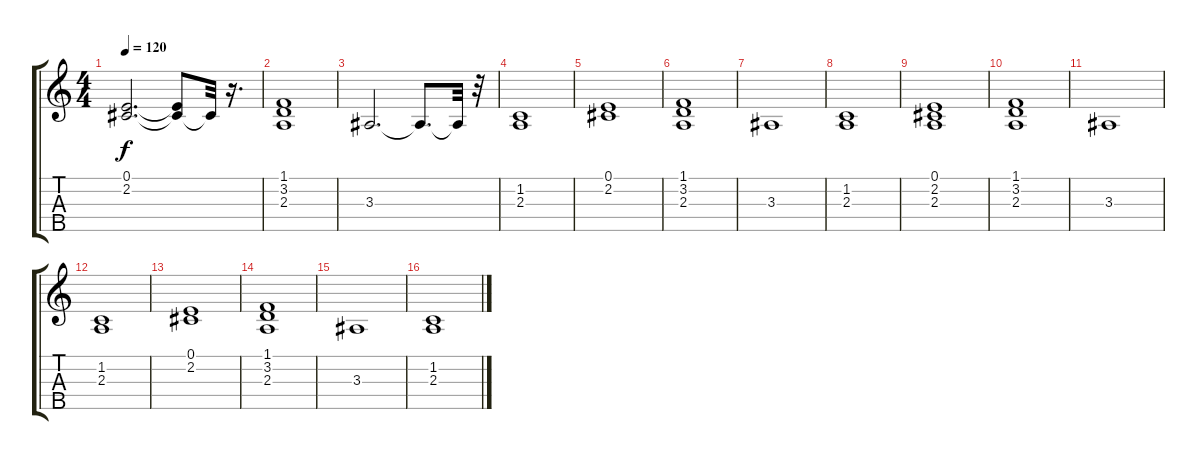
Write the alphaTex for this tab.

\track "" {instrument synthstrings1}
\staff {score tabs}
\tuning (E4 B3 G3 D3 A2) {hide}
\ts (4 4)
\tempo 120
\clef g2
\ks c
(0.1 2.2).2{d dy f} (0.1{t} 2.2{t}).8 2.2{t}.32 r.16{d} |
(1.1 3.2 2.3).1 |
3.3.2{d} 3.3{t}.8{d} 3.3{t}.32 r.32 |
(1.2 2.3).1 |
(0.1 2.2).1 |
(1.1 3.2 2.3).1 |
3.3.1 |
(1.2 2.3).1 |
(0.1 2.2 2.3).1 |
(1.1 3.2 2.3).1 |
3.3.1 |
(1.2 2.3).1 |
(0.1 2.2).1 |
(1.1 3.2 2.3).1 |
3.3.1 |
(1.2 2.3).1
